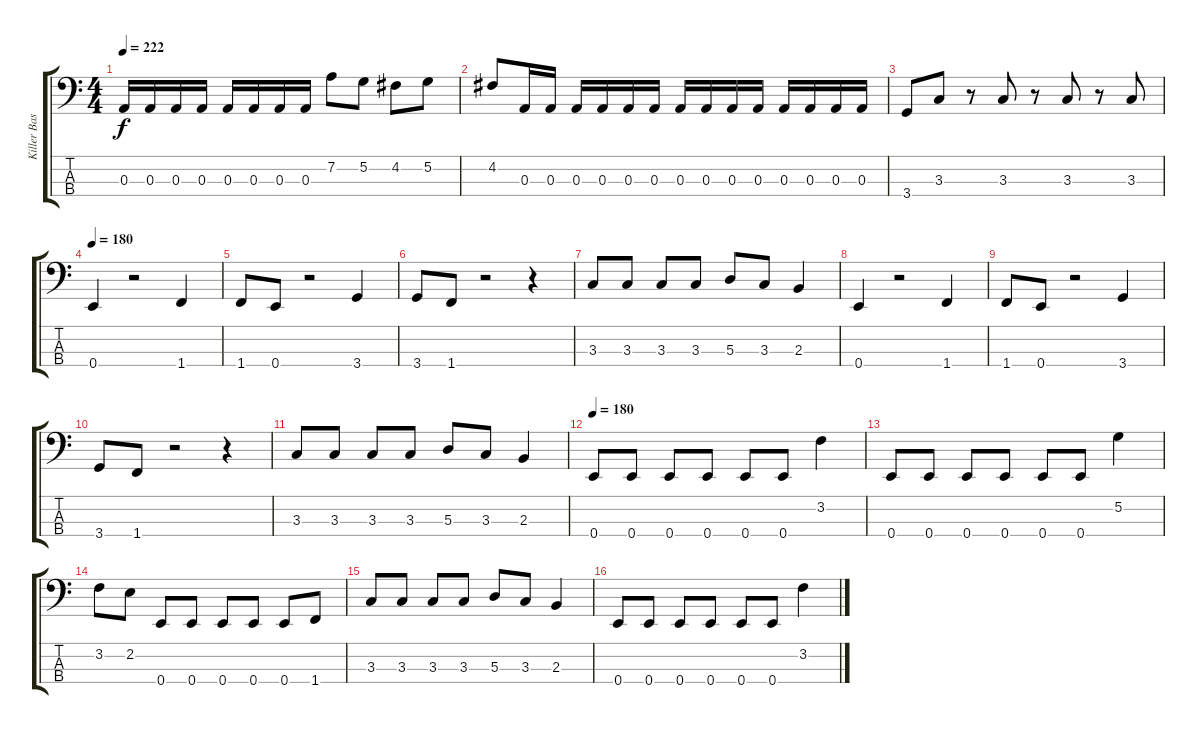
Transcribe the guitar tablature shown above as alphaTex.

\track ("Killer Bass" "Killer Bas") {instrument electricbassfinger}
\staff {score tabs}
\tuning (G2 D2 A1 E1) {hide}
\ts (4 4)
\tempo 222
\clef f4
\ks c
0.3.16{dy f} 0.3.16 0.3.16 0.3.16 0.3.16 0.3.16 0.3.16 0.3.16 7.2.8 5.2.8 4.2.8 5.2.8 |
4.2.8 0.3.16 0.3.16 0.3.16 0.3.16 0.3.16 0.3.16 0.3.16 0.3.16 0.3.16 0.3.16 0.3.16 0.3.16 0.3.16 0.3.16 |
3.4.8 3.3.8 r.8 3.3.8 r.8 3.3.8 r.8 3.3.8 |
\tempo 180
0.4.4 r.2 1.4.4 |
1.4.8 0.4.8 r.2 3.4.4 |
3.4.8 1.4.8 r.2 r.4 |
3.3.8 3.3.8 3.3.8 3.3.8 5.3.8 3.3.8 2.3.4 |
0.4.4 r.2 1.4.4 |
1.4.8 0.4.8 r.2 3.4.4 |
3.4.8 1.4.8 r.2 r.4 |
3.3.8 3.3.8 3.3.8 3.3.8 5.3.8 3.3.8 2.3.4 |
\tempo 180
0.4.8 0.4.8 0.4.8 0.4.8 0.4.8 0.4.8 3.2.4 |
0.4.8 0.4.8 0.4.8 0.4.8 0.4.8 0.4.8 5.2.4 |
3.2.8 2.2.8 0.4.8 0.4.8 0.4.8 0.4.8 0.4.8 1.4.8 |
3.3.8 3.3.8 3.3.8 3.3.8 5.3.8 3.3.8 2.3.4 |
0.4.8 0.4.8 0.4.8 0.4.8 0.4.8 0.4.8 3.2.4
